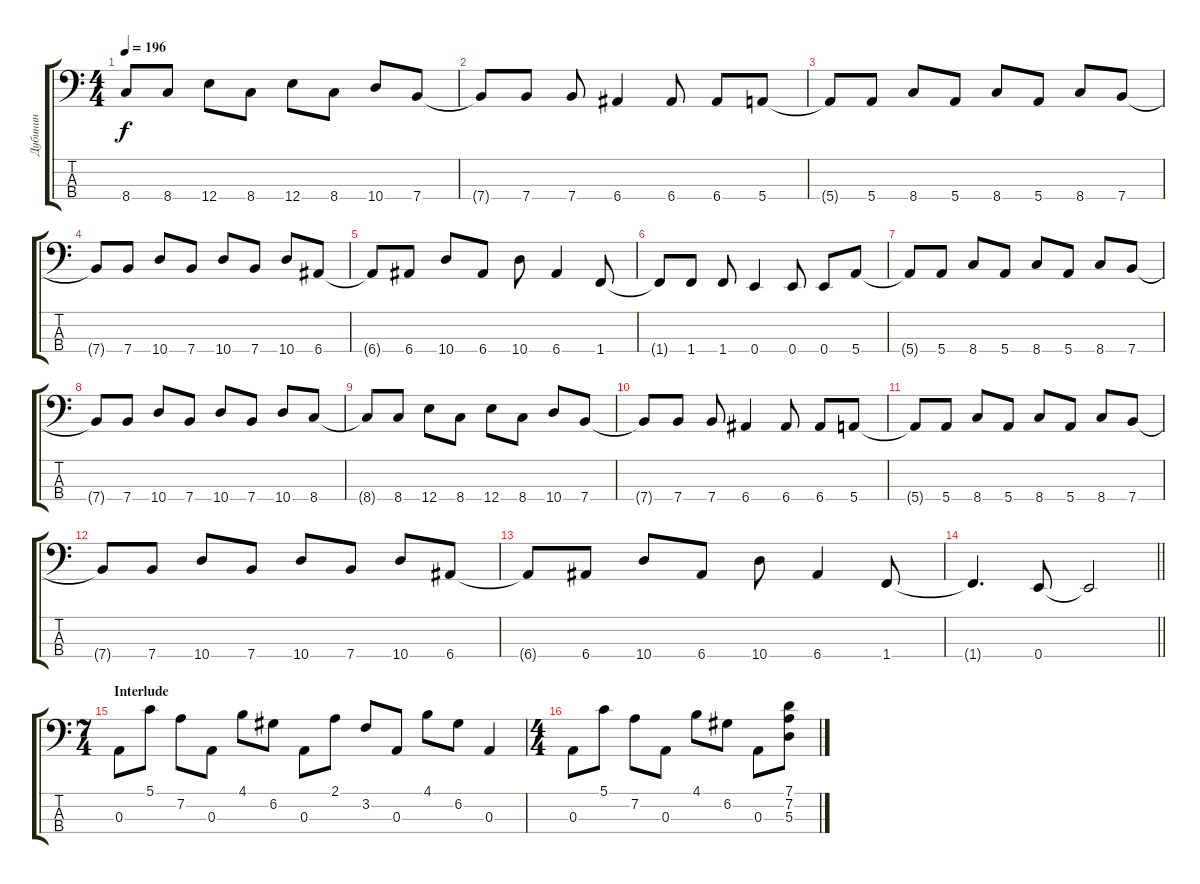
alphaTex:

\track ("Дубинин" "Дубинин") {instrument electricbassfinger}
\staff {score tabs}
\tuning (G2 D2 A1 E1) {hide}
\ts (4 4)
\tempo 196
\clef f4
\ks c
8.4{t}.8{dy f} 8.4.8 12.4.8 8.4.8 12.4.8 8.4.8 10.4.8 7.4.8 |
7.4{t}.8 7.4.8 7.4.8 6.4.4 6.4.8 6.4.8 5.4.8 |
5.4{t}.8 5.4.8 8.4.8 5.4.8 8.4.8 5.4.8 8.4.8 7.4.8 |
7.4{t}.8 7.4.8 10.4.8 7.4.8 10.4.8 7.4.8 10.4.8 6.4.8 |
6.4{t}.8 6.4.8 10.4.8 6.4.8 10.4.8 6.4.4 1.4.8 |
1.4{t}.8 1.4.8 1.4.8 0.4.4 0.4.8 0.4.8 5.4.8 |
5.4{t}.8 5.4.8 8.4.8 5.4.8 8.4.8 5.4.8 8.4.8 7.4.8 |
7.4{t}.8 7.4.8 10.4.8 7.4.8 10.4.8 7.4.8 10.4.8 8.4.8 |
8.4{t}.8 8.4.8 12.4.8 8.4.8 12.4.8 8.4.8 10.4.8 7.4.8 |
7.4{t}.8 7.4.8 7.4.8 6.4.4 6.4.8 6.4.8 5.4.8 |
5.4{t}.8 5.4.8 8.4.8 5.4.8 8.4.8 5.4.8 8.4.8 7.4.8 |
7.4{t}.8 7.4.8 10.4.8 7.4.8 10.4.8 7.4.8 10.4.8 6.4.8 |
6.4{t}.8 6.4.8 10.4.8 6.4.8 10.4.8 6.4.4 1.4.8 |
\barLineRight lightlight
1.4{t}.4{d} 0.4.8 0.4{t}.2 |
\ts (7 4)
\section ("" "Interlude")
0.3.8 5.1.8 7.2.8 0.3.8 4.1.8 6.2.8 0.3.8 2.1.8 3.2.8 0.3.8 4.1.8 6.2.8 0.3.4 |
\ts (4 4)
0.3.8 5.1.8 7.2.8 0.3.8 4.1.8 6.2.8 0.3.8 (7.1 7.2 5.3).8
